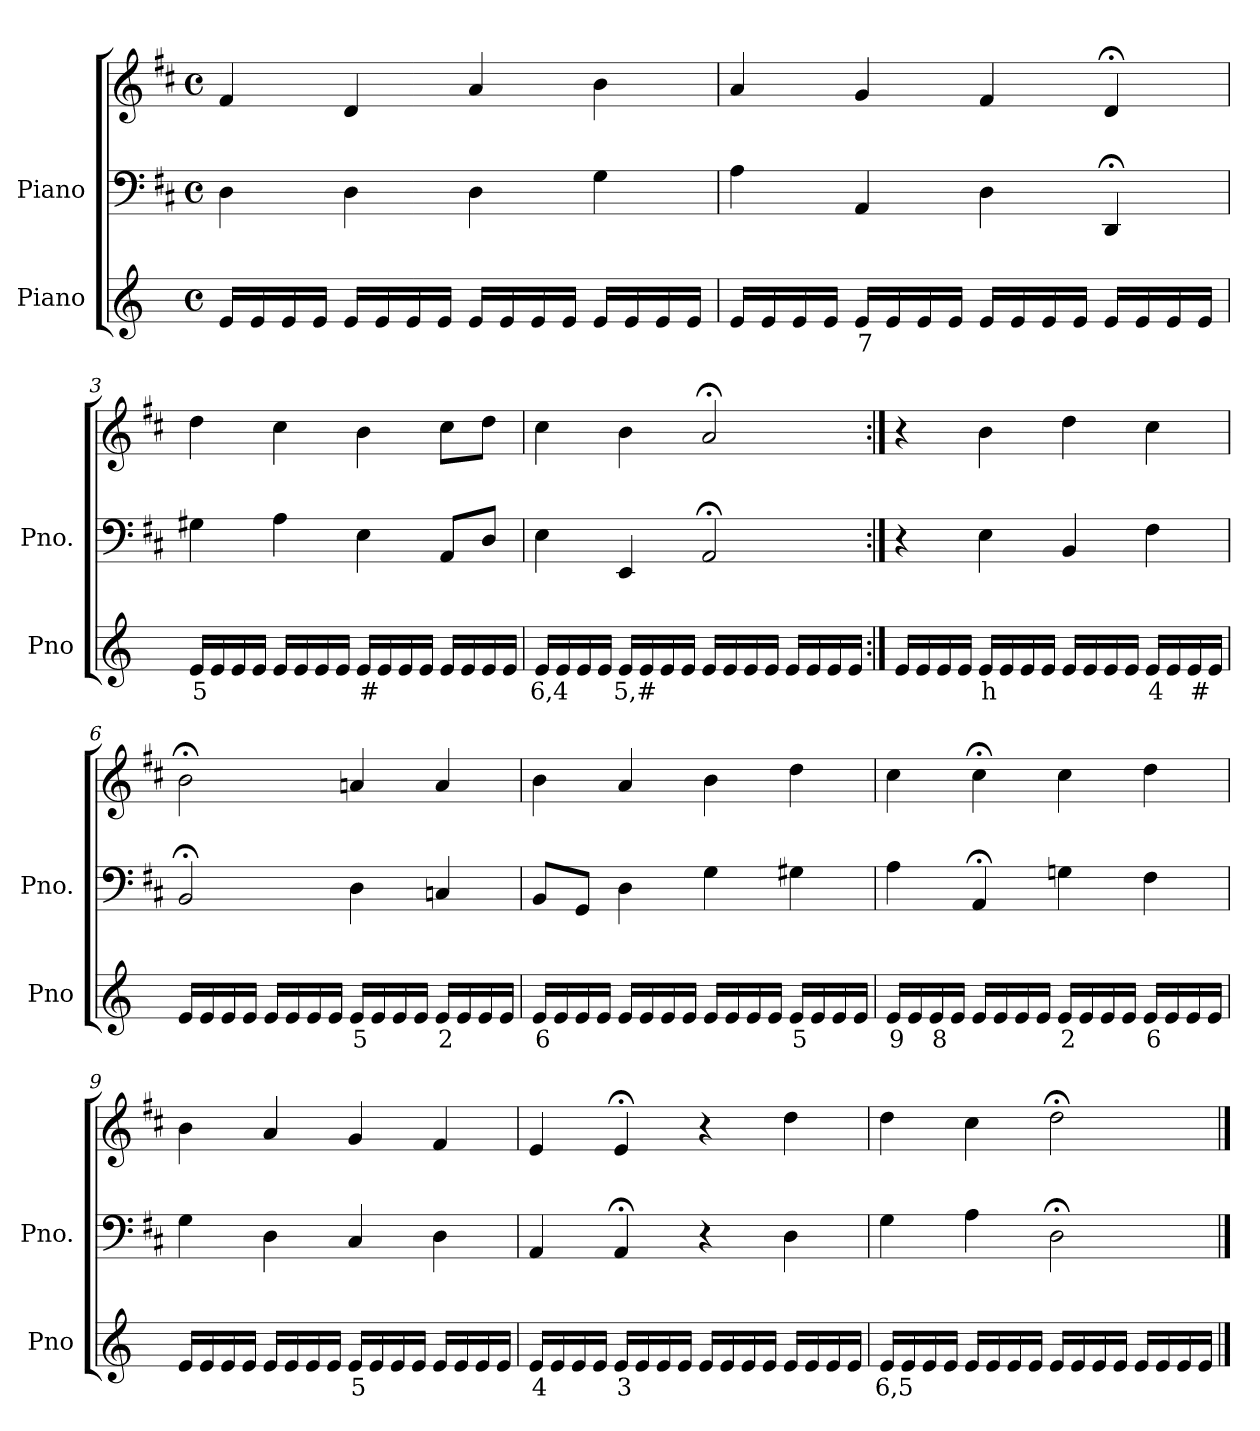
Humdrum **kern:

**kern	**text	**kern	**kern
*part2	*part2	*part1	*part1
*staff3	*staff3	*staff2	*staff1
*I"Piano	*	*I"Piano	*
*I'Pno	*	*I'Pno.	*
*clefG2	*	*clefF4	*clefG2
*k[]	*	*k[f#c#]	*k[f#c#]
*M4/4	*	*M4/4	*M4/4
*met(c)	*	*met(c)	*met(c)
=1	=1	=1	=1
16e/LL	.	4D\	4f#/
16e/	.	.	.
16e/	.	.	.
16e/JJ	.	.	.
16e/LL	.	4D\	4d/
16e/	.	.	.
16e/	.	.	.
16e/JJ	.	.	.
16e/LL	.	4D\	4a/
16e/	.	.	.
16e/	.	.	.
16e/JJ	.	.	.
16e/LL	.	4G\	4b\
16e/	.	.	.
16e/	.	.	.
16e/JJ	.	.	.
=2	=2	=2	=2
16e/LL	.	4A\	4a/
16e/	.	.	.
16e/	.	.	.
16e/JJ	.	.	.
!	!LO:LY:b	!	!
16e/LL	7	4AA/	4g/
16e/	.	.	.
16e/	.	.	.
16e/JJ	.	.	.
16e/LL	.	4D\	4f#/
16e/	.	.	.
16e/	.	.	.
16e/JJ	.	.	.
16e/LL	.	4DD;</	4d;</
16e/	.	.	.
16e/	.	.	.
16e/JJ	.	.	.
=3	=3	=3	=3
!	!LO:LY:b	!	!
16e/LL	5	4G#X\	4dd\
16e/	.	.	.
16e/	.	.	.
16e/JJ	.	.	.
16e/LL	.	4A\	4cc#\
16e/	.	.	.
16e/	.	.	.
16e/JJ	.	.	.
!	!LO:LY:b	!	!
16e/LL	#	4E\	4b\
16e/	.	.	.
16e/	.	.	.
16e/JJ	.	.	.
16e/LL	.	8AA/L	8cc#\L
16e/	.	.	.
16e/	.	8D/J	8dd\J
16e/JJ	.	.	.
=4	=4	=4	=4
!	!LO:LY:b	!	!
16e/LL	6,4	4E\	4cc#\
16e/	.	.	.
16e/	.	.	.
16e/JJ	.	.	.
!	!LO:LY:b	!	!
16e/LL	5,#	4EE/	4b\
16e/	.	.	.
16e/	.	.	.
16e/JJ	.	.	.
16e/LL	.	2AA;</	2a;</
16e/	.	.	.
16e/	.	.	.
16e/JJ	.	.	.
16e/LL	.	.	.
16e/	.	.	.
16e/	.	.	.
16e/JJ	.	.	.
=5:|!	=5:|!	=5:|!	=5:|!
16e/LL	.	4r	4r
16e/	.	.	.
16e/	.	.	.
16e/JJ	.	.	.
!	!LO:LY:b	!	!
16e/LL	h	4E\	4b\
16e/	.	.	.
16e/	.	.	.
16e/JJ	.	.	.
16e/LL	.	4BB/	4dd\
16e/	.	.	.
16e/	.	.	.
16e/JJ	.	.	.
!	!LO:LY:b	!	!
16e/LL	4	4F#\	4cc#\
16e/	.	.	.
!	!LO:LY:b	!	!
16e/	#	.	.
16e/JJ	.	.	.
=6	=6	=6	=6
16e/LL	.	2BB;</	2b;<\
16e/	.	.	.
16e/	.	.	.
16e/JJ	.	.	.
16e/LL	.	.	.
16e/	.	.	.
16e/	.	.	.
16e/JJ	.	.	.
!	!LO:LY:b	!	!
16e/LL	5	4D\	4an/
16e/	.	.	.
16e/	.	.	.
16e/JJ	.	.	.
!	!LO:LY:b	!	!
16e/LL	2	4Cn/	4a/
16e/	.	.	.
16e/	.	.	.
16e/JJ	.	.	.
=7	=7	=7	=7
!	!LO:LY:b	!	!
16e/LL	6	8BB/L	4b\
16e/	.	.	.
!	!LO:LY:b	!	!
16e/	_	8GG/J	.
16e/JJ	.	.	.
16e/LL	.	4D\	4a/
16e/	.	.	.
16e/	.	.	.
16e/JJ	.	.	.
16e/LL	.	4G\	4b\
16e/	.	.	.
16e/	.	.	.
16e/JJ	.	.	.
!	!LO:LY:b	!	!
16e/LL	5	4G#X\	4dd\
16e/	.	.	.
16e/	.	.	.
16e/JJ	.	.	.
=8	=8	=8	=8
!	!LO:LY:b	!	!
16e/LL	9	4A\	4cc#\
16e/	.	.	.
!	!LO:LY:b	!	!
16e/	8	.	.
16e/JJ	.	.	.
16e/LL	.	4AA;</	4cc#;<\
16e/	.	.	.
16e/	.	.	.
16e/JJ	.	.	.
!	!LO:LY:b	!	!
16e/LL	2	4Gn\	4cc#\
16e/	.	.	.
16e/	.	.	.
16e/JJ	.	.	.
!	!LO:LY:b	!	!
16e/LL	6	4F#\	4dd\
16e/	.	.	.
16e/	.	.	.
16e/JJ	.	.	.
=9	=9	=9	=9
16e/LL	.	4G\	4b\
16e/	.	.	.
16e/	.	.	.
16e/JJ	.	.	.
16e/LL	.	4D\	4a/
16e/	.	.	.
16e/	.	.	.
16e/JJ	.	.	.
!	!LO:LY:b	!	!
16e/LL	5	4C#/	4g/
16e/	.	.	.
16e/	.	.	.
16e/JJ	.	.	.
16e/LL	.	4D\	4f#/
16e/	.	.	.
16e/	.	.	.
16e/JJ	.	.	.
=10	=10	=10	=10
!	!LO:LY:b	!	!
16e/LL	4	4AA/	4e/
16e/	.	.	.
16e/	.	.	.
16e/JJ	.	.	.
!	!LO:LY:b	!	!
16e/LL	3	4AA;</	4e;</
16e/	.	.	.
16e/	.	.	.
16e/JJ	.	.	.
16e/LL	.	4r	4r
16e/	.	.	.
16e/	.	.	.
16e/JJ	.	.	.
16e/LL	.	4D\	4dd\
16e/	.	.	.
16e/	.	.	.
16e/JJ	.	.	.
=11	=11	=11	=11
!	!LO:LY:b	!	!
16e/LL	6,5	4G\	4dd\
16e/	.	.	.
16e/	.	.	.
16e/JJ	.	.	.
16e/LL	.	4A\	4cc#\
16e/	.	.	.
16e/	.	.	.
16e/JJ	.	.	.
16e/LL	.	2D;<\	2dd;<\
16e/	.	.	.
16e/	.	.	.
16e/JJ	.	.	.
16e/LL	.	.	.
16e/	.	.	.
16e/	.	.	.
16e/JJ	.	.	.
==	==	==	==
*-	*-	*-	*-
